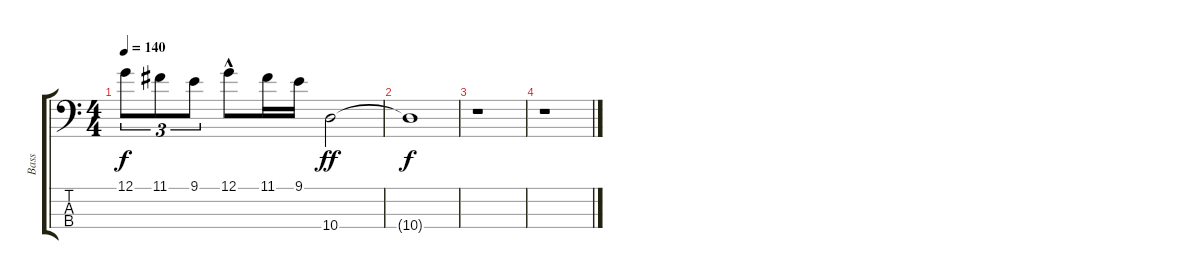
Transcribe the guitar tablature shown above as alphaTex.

\track ("Bass" "Bass") {instrument electricbasspick}
\staff {score tabs}
\tuning (G2 D2 A1 E1) {hide}
\ts (4 4)
\tempo 140
\clef f4
\ks c
12.1.8{tu (3 2) dy f} 11.1.8{tu (3 2)} 9.1.8{tu (3 2)} 12.1{hac}.8 11.1.16 9.1.16 10.4.2{dy ff} |
10.4{t}.1{dy f} |
r.1 |
r.1
